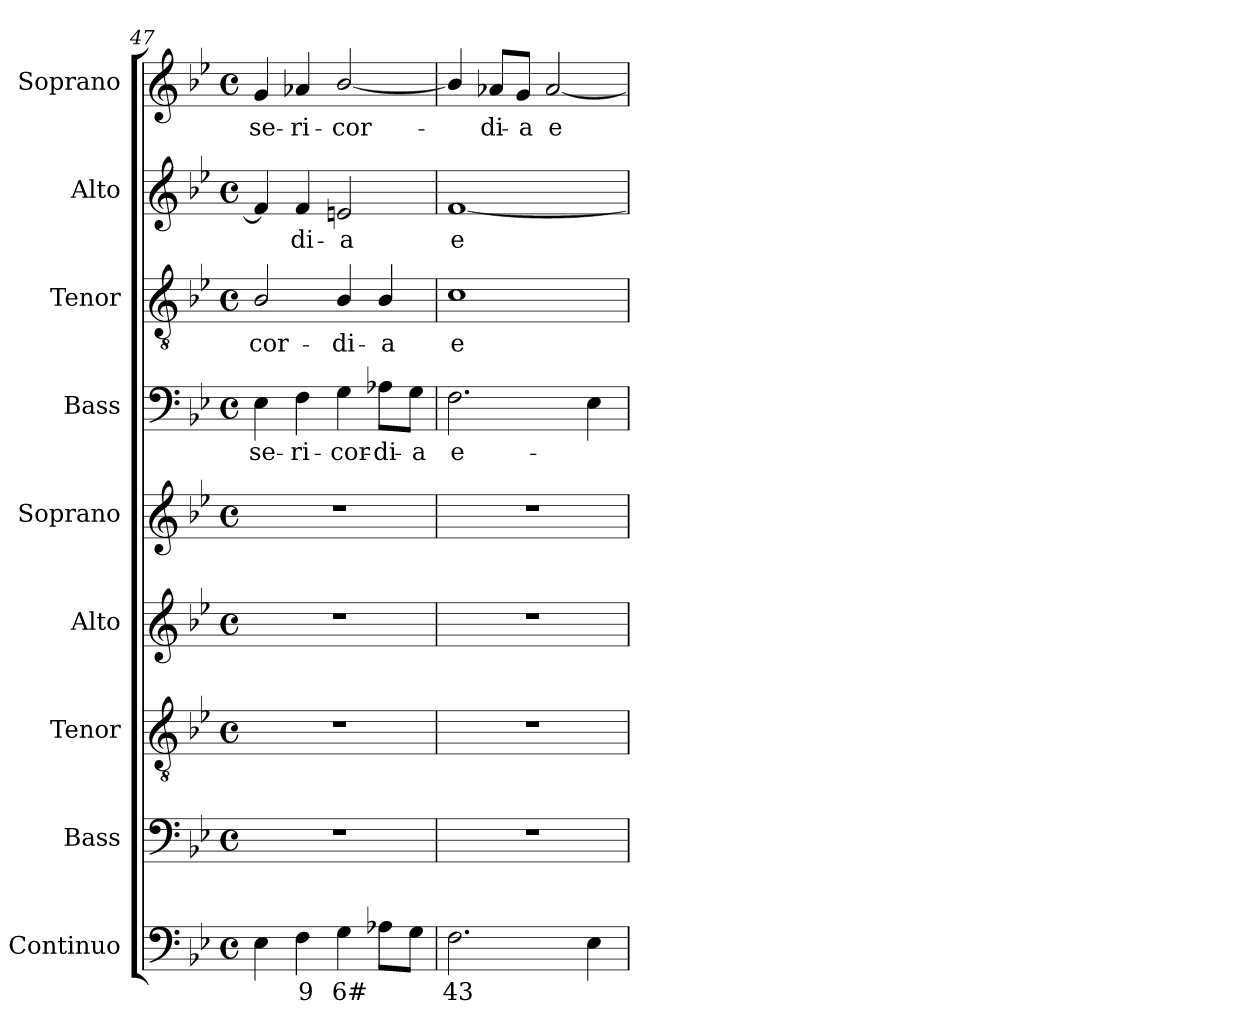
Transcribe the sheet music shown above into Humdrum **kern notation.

**kern	**text	**kern	**kern	**kern	**kern	**kern	**text	**kern	**text	**kern	**text	**kern	**text
*part9	*part9	*part8	*part7	*part6	*part5	*part4	*part4	*part3	*part3	*part2	*part2	*part1	*part1
*staff9	*staff9	*staff8	*staff7	*staff6	*staff5	*staff4	*staff4	*staff3	*staff3	*staff2	*staff2	*staff1	*staff1
*I"Continuo	*	*I"Bass	*I"Tenor	*I"Alto	*I"Soprano	*I"Bass	*	*I"Tenor	*	*I"Alto	*	*I"Soprano	*
*	*	*I'B.	*I'T.	*I'A.	*I'S.	*I'B.	*	*I'T.	*	*I'A.	*	*I'S.	*
*clefF4	*	*clefF4	*clefGv2	*clefG2	*clefG2	*clefF4	*	*clefGv2	*	*clefG2	*	*clefG2	*
*	*	*	*ITrd7c12	*	*	*	*	*ITrd7c12	*	*	*	*	*
*k[b-e-]	*	*k[b-e-]	*k[b-e-]	*k[b-e-]	*k[b-e-]	*k[b-e-]	*	*k[b-e-]	*	*k[b-e-]	*	*k[b-e-]	*
*B-:	*	*B-:	*B-:	*B-:	*B-:	*B-:	*	*B-:	*	*B-:	*	*B-:	*
*M4/4	*	*M4/4	*M4/4	*M4/4	*M4/4	*M4/4	*	*M4/4	*	*M4/4	*	*M4/4	*
*met(c)	*	*met(c)	*met(c)	*met(c)	*met(c)	*met(c)	*	*met(c)	*	*met(c)	*	*met(c)	*
=47	=47	=47	=47	=47	=47	=47	=47	=47	=47	=47	=47	=47	=47
!	!	!	!	!	!	!	!LO:LY:b:color=#000000	!	!	!	!	!	!
!	!	!	!	!	!	!	!	!	!LO:LY:b:color=#000000	!	!	!	!
!	!	!	!	!	!	!	!	!	!	!	!	!	!LO:LY:b:color=#000000
4E-i\	.	1r	1r	1r	1r	4E-i\	-se-	2BB-i/	-cor-	4fi/]	.	4gi/	-se-
!	!LO:LY:b:color=#000000	!	!	!	!	!	!	!	!	!	!	!	!
!	!	!	!	!	!	!	!LO:LY:b:color=#000000	!	!	!	!	!	!
!	!	!	!	!	!	!	!	!	!	!	!LO:LY:b:color=#000000	!	!
!	!	!	!	!	!	!	!	!	!	!	!	!	!LO:LY:b:color=#000000
4Fi\	9	.	.	.	.	4Fi\	-ri-	.	.	4fi/	-di-	4a-i/	-ri-
!	!LO:LY:b:color=#000000	!	!	!	!	!	!	!	!	!	!	!	!
!	!	!	!	!	!	!	!LO:LY:b:color=#000000	!	!	!	!	!	!
!	!	!	!	!	!	!	!	!	!LO:LY:b:color=#000000	!	!	!	!
!	!	!	!	!	!	!	!	!	!	!	!LO:LY:b:color=#000000	!	!
!	!	!	!	!	!	!	!	!	!	!	!	!	!LO:LY:b:color=#000000
4Gi\	6#	.	.	.	.	4Gi\	-cor-	4BB-i/	-di-	2eni/	-a	[2b-i/	-cor-
!	!	!	!	!	!	!	!LO:LY:b:color=#000000	!	!	!	!	!	!
!	!	!	!	!	!	!	!	!	!LO:LY:b:color=#000000	!	!	!	!
8A-Xi\L	.	.	.	.	.	8A-Xi\L	-di-	4BB-i/	-a	.	.	.	.
!	!	!	!	!	!	!	!LO:LY:b:color=#000000	!	!	!	!	!	!
8Gi\J	.	.	.	.	.	8Gi\J	-a	.	.	.	.	.	.
=48	=48	=48	=48	=48	=48	=48	=48	=48	=48	=48	=48	=48	=48
!	!LO:LY:b:color=#000000	!	!	!	!	!	!	!	!	!	!	!	!
!	!	!	!	!	!	!	!LO:LY:b:color=#000000	!	!	!	!	!	!
!	!	!	!	!	!	!	!	!	!LO:LY:b:color=#000000	!	!	!	!
!	!	!	!	!	!	!	!	!	!	!	!LO:LY:b:color=#000000	!	!
2.Fi\	43	1r	1r	1r	1r	2.Fi\	e-	1Ci	e-	[1fi	e-	4b-i/]	.
!	!	!	!	!	!	!	!	!	!	!	!	!	!LO:LY:b:color=#000000
.	.	.	.	.	.	.	.	.	.	.	.	8a-Xi/L	-di-
!	!	!	!	!	!	!	!	!	!	!	!	!	!LO:LY:b:color=#000000
.	.	.	.	.	.	.	.	.	.	.	.	8gi/J	-a
!	!	!	!	!	!	!	!	!	!	!	!	!	!LO:LY:b:color=#000000
.	.	.	.	.	.	.	.	.	.	.	.	[2a-i/	e-
4E-i\	.	.	.	.	.	4E-i\	.	.	.	.	.	.	.
=	=	=	=	=	=	=	=	=	=	=	=	=	=
*-	*-	*-	*-	*-	*-	*-	*-	*-	*-	*-	*-	*-	*-
